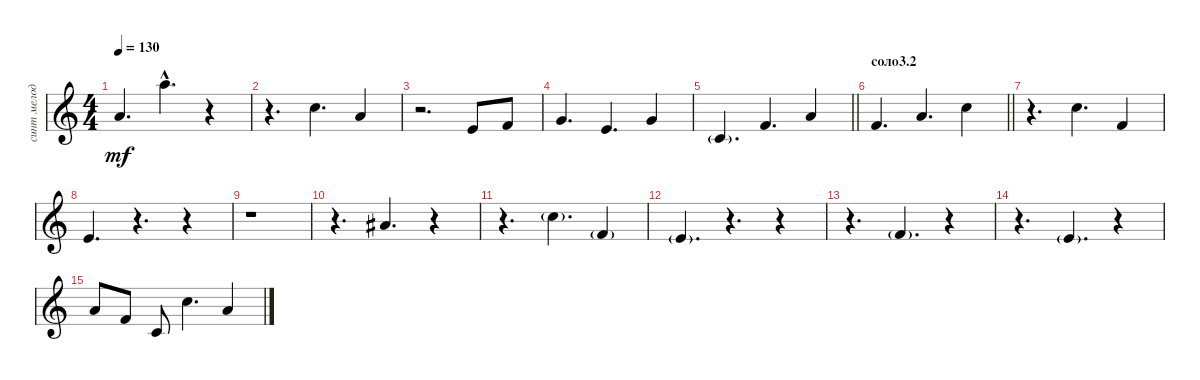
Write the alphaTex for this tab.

\track ("синт мелодия" "синт мелод") {instrument celesta}
\staff {score}
\tuning (E4 B3 G3 D3 A2 E2) {hide}
\ts (4 4)
\tempo 130
\clef g2
\ks c
5.1.4{d dy mf} 17.1{hac}.4{d} r.4 |
r.4{d} 8.1.4{d} 5.1.4 |
r.2{d} 0.1.8 1.1.8 |
3.1.4{d} 0.1.4{d} 3.1.4 |
\barLineRight lightlight
1.2{g}.4{d} 1.1.4{d} 5.1.4 |
\section ("" "соло3.2")
\barLineRight lightlight
1.1.4{d} 5.1.4{d} 8.1.4 |
r.4{d} 8.1.4{d} 1.1.4 |
0.1.4{d} r.4{d} r.4 |
r.1 |
r.4{d} 6.1.4{d} r.4 |
r.4{d} 8.1{g}.4{d} 1.1{g}.4 |
0.1{g}.4{d} r.4{d} r.4 |
r.4{d} 1.1{g}.4{d} r.4 |
r.4{d} 0.1{g}.4{d} r.4 |
5.1.8 1.1.8 1.2.8 8.1.4{d} 5.1.4
